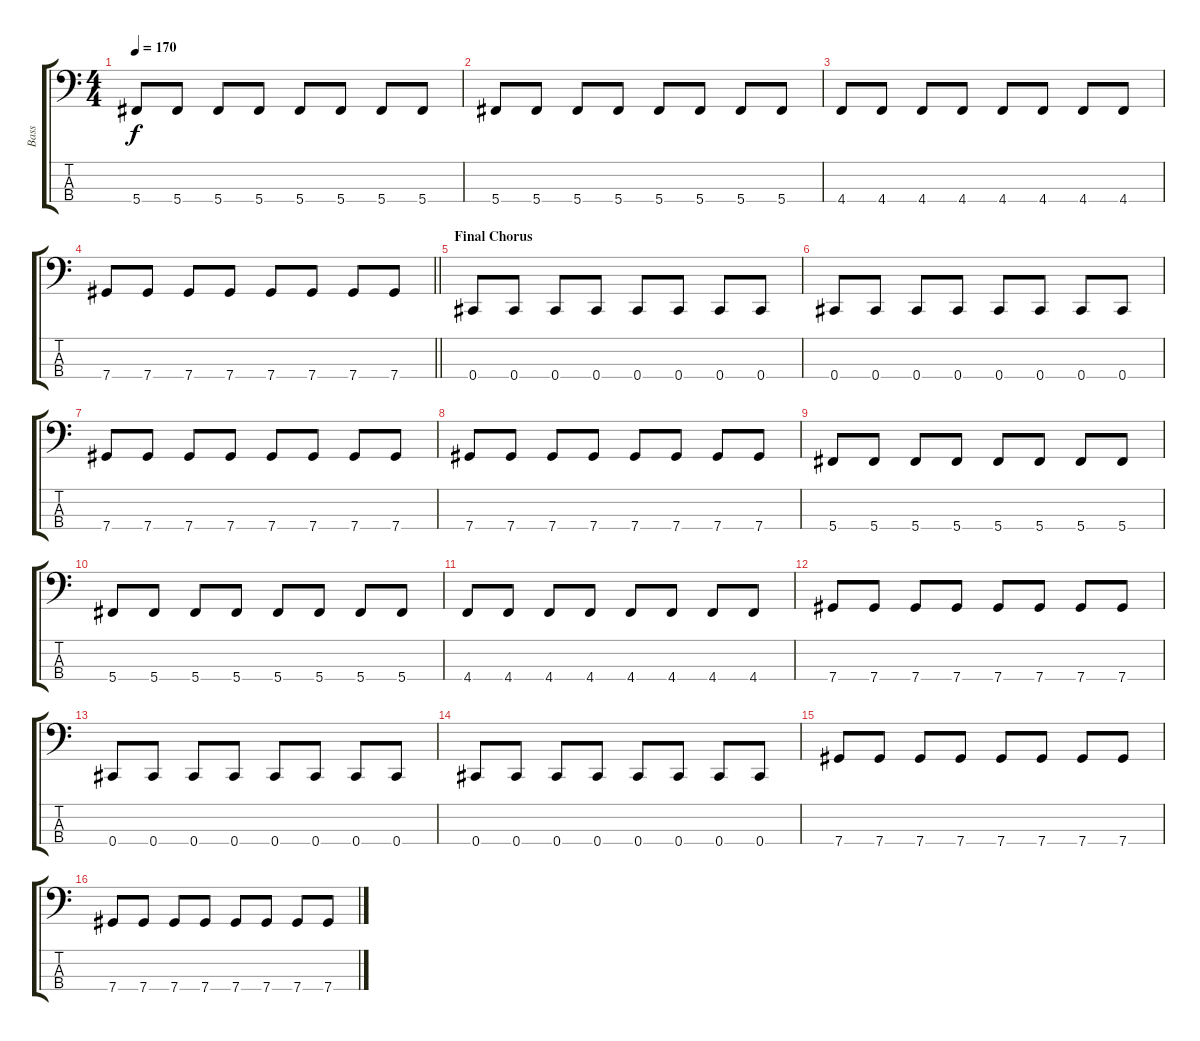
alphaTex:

\track ("Bass" "Bass") {instrument electricbasspick}
\staff {score tabs}
\tuning (Gb2 Db2 Ab1 Db1) {hide}
\ts (4 4)
\tempo 170
\clef f4
\ks c
5.4.8{dy f} 5.4.8 5.4.8 5.4.8 5.4.8 5.4.8 5.4.8 5.4.8 |
5.4.8 5.4.8 5.4.8 5.4.8 5.4.8 5.4.8 5.4.8 5.4.8 |
4.4.8 4.4.8 4.4.8 4.4.8 4.4.8 4.4.8 4.4.8 4.4.8 |
\barLineRight lightlight
7.4.8 7.4.8 7.4.8 7.4.8 7.4.8 7.4.8 7.4.8 7.4.8 |
\section ("" "Final Chorus")
0.4.8 0.4.8 0.4.8 0.4.8 0.4.8 0.4.8 0.4.8 0.4.8 |
0.4.8 0.4.8 0.4.8 0.4.8 0.4.8 0.4.8 0.4.8 0.4.8 |
7.4.8 7.4.8 7.4.8 7.4.8 7.4.8 7.4.8 7.4.8 7.4.8 |
7.4.8 7.4.8 7.4.8 7.4.8 7.4.8 7.4.8 7.4.8 7.4.8 |
5.4.8 5.4.8 5.4.8 5.4.8 5.4.8 5.4.8 5.4.8 5.4.8 |
5.4.8 5.4.8 5.4.8 5.4.8 5.4.8 5.4.8 5.4.8 5.4.8 |
4.4.8 4.4.8 4.4.8 4.4.8 4.4.8 4.4.8 4.4.8 4.4.8 |
7.4.8 7.4.8 7.4.8 7.4.8 7.4.8 7.4.8 7.4.8 7.4.8 |
0.4.8 0.4.8 0.4.8 0.4.8 0.4.8 0.4.8 0.4.8 0.4.8 |
0.4.8 0.4.8 0.4.8 0.4.8 0.4.8 0.4.8 0.4.8 0.4.8 |
7.4.8 7.4.8 7.4.8 7.4.8 7.4.8 7.4.8 7.4.8 7.4.8 |
7.4.8 7.4.8 7.4.8 7.4.8 7.4.8 7.4.8 7.4.8 7.4.8
